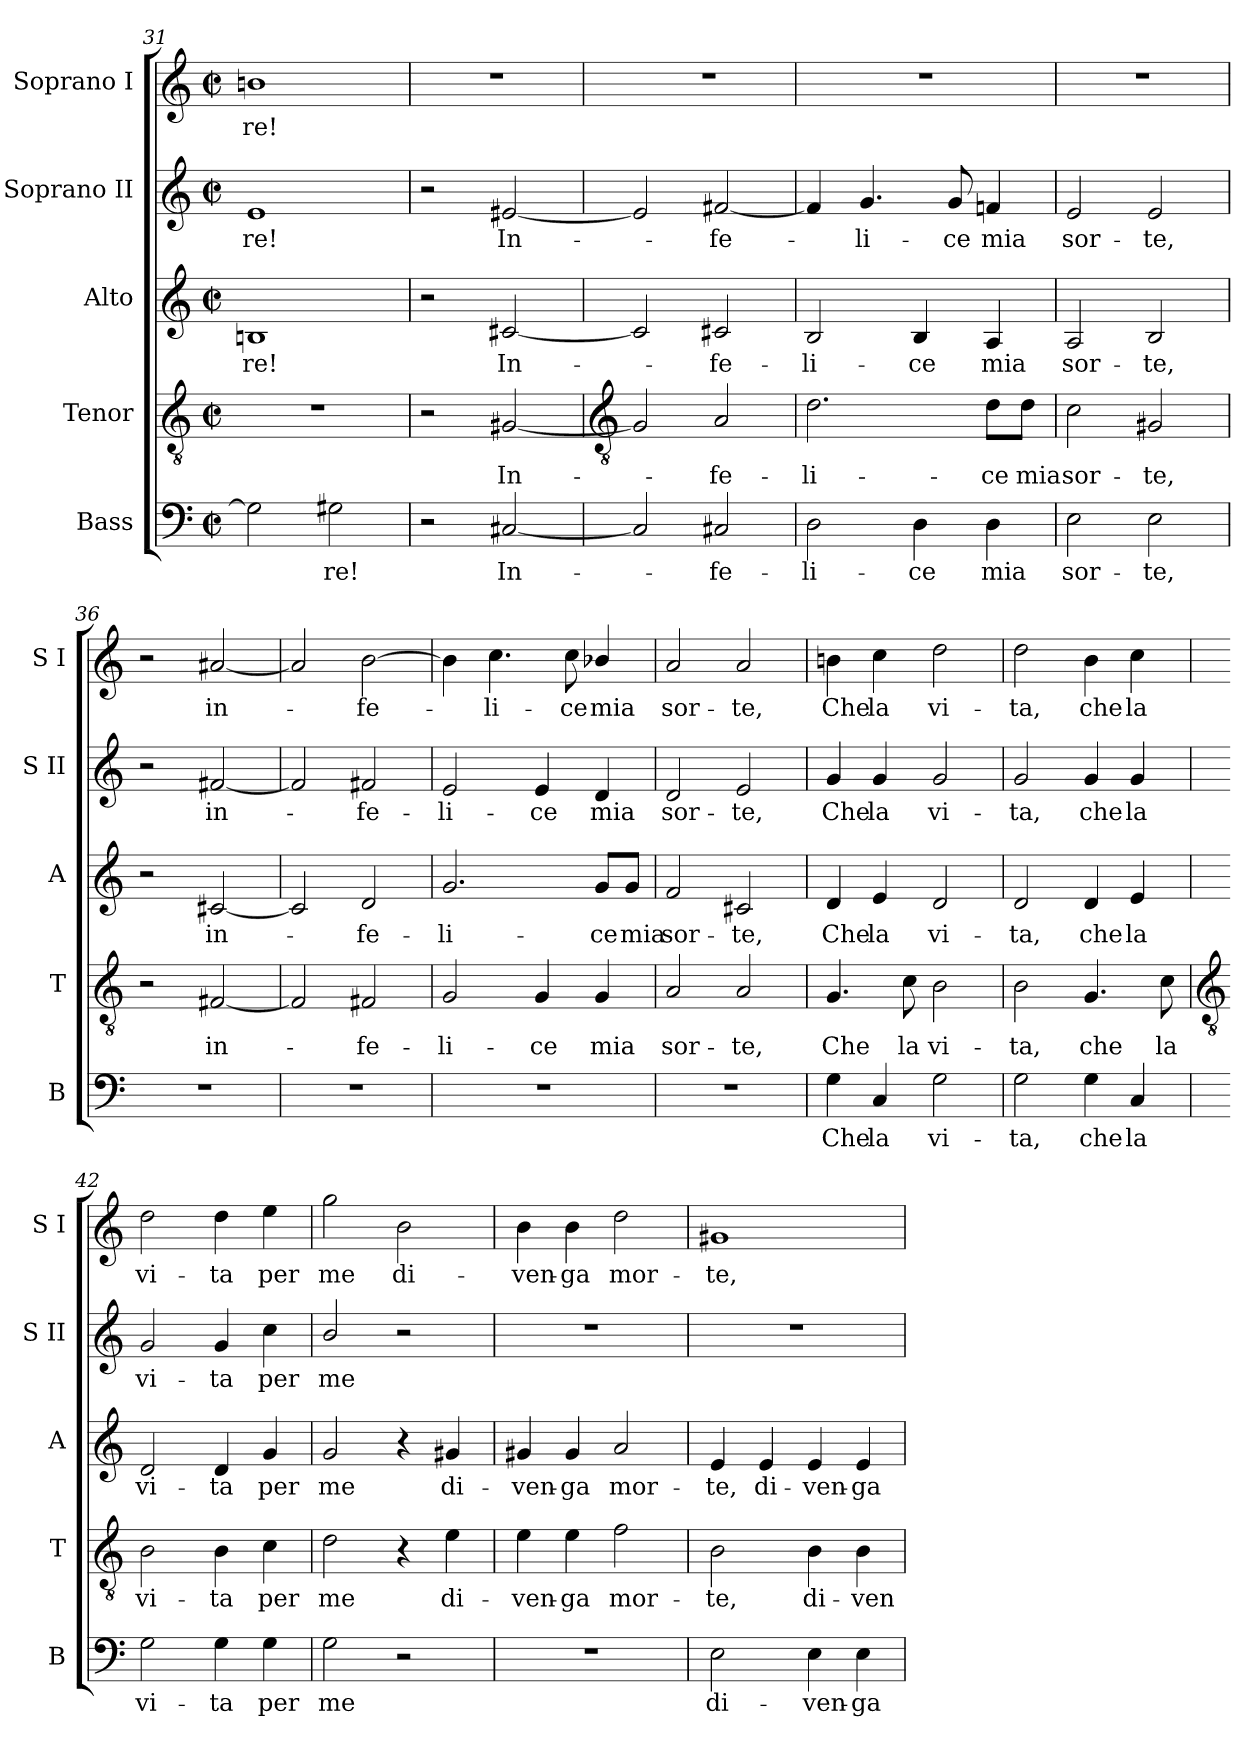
**kern	**text	**kern	**text	**kern	**text	**kern	**text	**kern	**text
*part5	*part5	*part4	*part4	*part3	*part3	*part2	*part2	*part1	*part1
*staff5	*staff5	*staff4	*staff4	*staff3	*staff3	*staff2	*staff2	*staff1	*staff1
*I"Bass	*	*I"Tenor	*	*I"Alto	*	*I"Soprano II	*	*I"Soprano I	*
*I'B	*	*I'T	*	*I'A	*	*I'S II	*	*I'S I	*
*clefF4	*	*clefGv2	*	*clefG2	*	*clefG2	*	*clefG2	*
*k[]	*	*k[]	*	*k[]	*	*k[]	*	*k[]	*
*C:	*	*C:	*	*C:	*	*C:	*	*C:	*
*M2/2	*	*M2/2	*	*M2/2	*	*M2/2	*	*M2/2	*
*met(c|)	*	*met(c|)	*	*met(c|)	*	*met(c|)	*	*met(c|)	*
=31	=31	=31	=31	=31	=31	=31	=31	=31	=31
!	!	!	!	!	!LO:LY:b	!	!LO:LY:b	!	!LO:LY:b
2G]	.	1r	.	1Bn	-re!	1e	-re!	1bn	-re!
!	!LO:LY:b	!	!	!	!	!	!	!	!
2G#X	re!	.	.	.	.	.	.	.	.
=32	=32	=32	=32	=32	=32	=32	=32	=32	=32
2r	.	2r	.	2r	.	2r	.	1r	.
!	!LO:LY:b	!	!LO:LY:b	!	!LO:LY:b	!	!LO:LY:b	!	!
[2C#X	In-	[2G#X	In-	[2c#X	In-	[2e#X	In-	.	.
!!LO:LB:g=z
=33	=33	=33	=33	=33	=33	=33	=33	=33	=33
*	*	*clefGv2	*	*	*	*	*	*	*
2C#]	.	2G#]	.	2c#]	.	2e#]	.	1r	.
!	!LO:LY:b	!	!LO:LY:b	!	!LO:LY:b	!	!LO:LY:b	!	!
2C#X	fe-	2A	-fe-	2c#X	fe-	[2f#X	fe-	.	.
=34	=34	=34	=34	=34	=34	=34	=34	=34	=34
!	!LO:LY:b	!	!LO:LY:b	!	!LO:LY:b	!	!	!	!
2D	-li-	2.d	-li-	2B	-li-	4f#]	.	1r	.
!	!	!	!	!	!	!	!LO:LY:b	!	!
.	.	.	.	.	.	4.g	li-	.	.
!	!LO:LY:b	!	!	!	!LO:LY:b	!	!	!	!
4D	-ce	.	.	4B	-ce	.	.	.	.
!	!	!	!	!	!	!	!LO:LY:b	!	!
.	.	.	.	.	.	8g	-ce	.	.
!	!LO:LY:b	!	!LO:LY:b	!	!LO:LY:b	!	!LO:LY:b	!	!
4D	mia	8d\L	-ce	4A	mia	4fn	mia	.	.
!	!	!	!LO:LY:b	!	!	!	!	!	!
.	.	8d\J	mia	.	.	.	.	.	.
=35	=35	=35	=35	=35	=35	=35	=35	=35	=35
!	!LO:LY:b	!	!LO:LY:b	!	!LO:LY:b	!	!LO:LY:b	!	!
2E	sor-	2c	sor-	2A	sor-	2e	sor-	1r	.
!	!LO:LY:b	!	!LO:LY:b	!	!LO:LY:b	!	!LO:LY:b	!	!
2E	-te,	2G#X	-te,	2B	-te,	2e	-te,	.	.
=36	=36	=36	=36	=36	=36	=36	=36	=36	=36
1r	.	2r	.	2r	.	2r	.	2r	.
!	!	!	!LO:LY:b	!	!LO:LY:b	!	!LO:LY:b	!	!LO:LY:b
.	.	[2F#X	in-	[2c#X	in-	[2f#X	in-	[2a#X	in-
=37	=37	=37	=37	=37	=37	=37	=37	=37	=37
1r	.	2F#]	.	2c#]	.	2f#]	.	2a#]	.
!	!	!	!LO:LY:b	!	!LO:LY:b	!	!LO:LY:b	!	!LO:LY:b
.	.	2F#X	fe-	2d	fe-	2f#	fe-	[2b	fe-
=38	=38	=38	=38	=38	=38	=38	=38	=38	=38
!	!	!	!LO:LY:b	!	!LO:LY:b	!	!LO:LY:b	!	!
1r	.	2G	-li-	2.g	-li-	2e	-li-	4b]	.
!	!	!	!	!	!	!	!	!	!LO:LY:b
.	.	.	.	.	.	.	.	4.cc	li-
!	!	!	!LO:LY:b	!	!	!	!LO:LY:b	!	!
.	.	4G	-ce	.	.	4e	-ce	.	.
!	!	!	!	!	!	!	!	!	!LO:LY:b
.	.	.	.	.	.	.	.	8cc	-ce
!	!	!	!LO:LY:b	!	!LO:LY:b	!	!LO:LY:b	!	!LO:LY:b
.	.	4G	mia	8g/L	-ce	4d	mia	4b-X/	mia
!	!	!	!	!	!LO:LY:b	!	!	!	!
.	.	.	.	8g/J	mia	.	.	.	.
=39	=39	=39	=39	=39	=39	=39	=39	=39	=39
!	!	!	!LO:LY:b	!	!LO:LY:b	!	!LO:LY:b	!	!LO:LY:b
1r	.	2A	sor-	2f	sor-	2d	sor-	2a	sor-
!	!	!	!LO:LY:b	!	!LO:LY:b	!	!LO:LY:b	!	!LO:LY:b
.	.	2A	-te,	2c#X	-te,	2e	-te,	2a	-te,
=40	=40	=40	=40	=40	=40	=40	=40	=40	=40
!	!LO:LY:b	!	!LO:LY:b	!	!LO:LY:b	!	!LO:LY:b	!	!LO:LY:b
4G	Che	4.G	Che	4d	Che	4g	Che	4bn	Che
!	!LO:LY:b	!	!	!	!LO:LY:b	!	!LO:LY:b	!	!LO:LY:b
4C	la	.	.	4e	la	4g	la	4cc	la
!	!	!	!LO:LY:b	!	!	!	!	!	!
.	.	8c	la	.	.	.	.	.	.
!	!LO:LY:b	!	!LO:LY:b	!	!LO:LY:b	!	!LO:LY:b	!	!LO:LY:b
2G	vi-	2B	vi-	2d	vi-	2g	vi-	2dd	vi-
=41	=41	=41	=41	=41	=41	=41	=41	=41	=41
!	!LO:LY:b	!	!LO:LY:b	!	!LO:LY:b	!	!LO:LY:b	!	!LO:LY:b
2G	-ta,	2B	-ta,	2d	-ta,	2g	-ta,	2dd	-ta,
!	!LO:LY:b	!	!LO:LY:b	!	!LO:LY:b	!	!LO:LY:b	!	!LO:LY:b
4G	che	4.G	che	4d	che	4g	che	4b	che
!	!LO:LY:b	!	!	!	!LO:LY:b	!	!LO:LY:b	!	!LO:LY:b
4C	la	.	.	4e	la	4g	la	4cc	la
!	!	!	!LO:LY:b	!	!	!	!	!	!
.	.	8c	la	.	.	.	.	.	.
!!LO:LB:g=z
=42	=42	=42	=42	=42	=42	=42	=42	=42	=42
*	*	*clefGv2	*	*	*	*	*	*	*
!	!LO:LY:b	!	!LO:LY:b	!	!LO:LY:b	!	!LO:LY:b	!	!LO:LY:b
2G	vi-	2B	vi-	2d	vi-	2g	vi-	2dd	vi-
!	!LO:LY:b	!	!LO:LY:b	!	!LO:LY:b	!	!LO:LY:b	!	!LO:LY:b
4G	-ta	4B	-ta	4d	-ta	4g	-ta	4dd	-ta
!	!LO:LY:b	!	!LO:LY:b	!	!LO:LY:b	!	!LO:LY:b	!	!LO:LY:b
4G	per	4c	per	4g	per	4cc	per	4ee	per
=43	=43	=43	=43	=43	=43	=43	=43	=43	=43
!	!LO:LY:b	!	!LO:LY:b	!	!LO:LY:b	!	!LO:LY:b	!	!LO:LY:b
2G	me	2d	me	2g	me	2b/	me	2gg	me
!	!	!	!	!	!	!	!	!	!LO:LY:b
2r	.	4r	.	4r	.	2r	.	2b	di-
!	!	!	!LO:LY:b	!	!LO:LY:b	!	!	!	!
.	.	4e	di-	4g#X	di-	.	.	.	.
=44	=44	=44	=44	=44	=44	=44	=44	=44	=44
!	!	!	!LO:LY:b	!	!LO:LY:b	!	!	!	!LO:LY:b
1r	.	4e	-ven-	4g#X	-ven-	1r	.	4b	-ven-
!	!	!	!LO:LY:b	!	!LO:LY:b	!	!	!	!LO:LY:b
.	.	4e	-ga	4g#	-ga	.	.	4b	-ga
!	!	!	!LO:LY:b	!	!LO:LY:b	!	!	!	!LO:LY:b
.	.	2f	mor-	2a	mor-	.	.	2dd	mor-
=45	=45	=45	=45	=45	=45	=45	=45	=45	=45
!	!LO:LY:b	!	!LO:LY:b	!	!LO:LY:b	!	!	!	!LO:LY:b
2E	di-	2B	-te,	4e	-te,	1r	.	1g#X	-te,
!	!	!	!	!	!LO:LY:b	!	!	!	!
.	.	.	.	4e	di-	.	.	.	.
!	!LO:LY:b	!	!LO:LY:b	!	!LO:LY:b	!	!	!	!
4E	-ven-	4B	di-	4e	-ven-	.	.	.	.
!	!LO:LY:b	!	!LO:LY:b	!	!LO:LY:b	!	!	!	!
4E	-ga	4B	-ven-	4e	-ga	.	.	.	.
=	=	=	=	=	=	=	=	=	=
*-	*-	*-	*-	*-	*-	*-	*-	*-	*-
